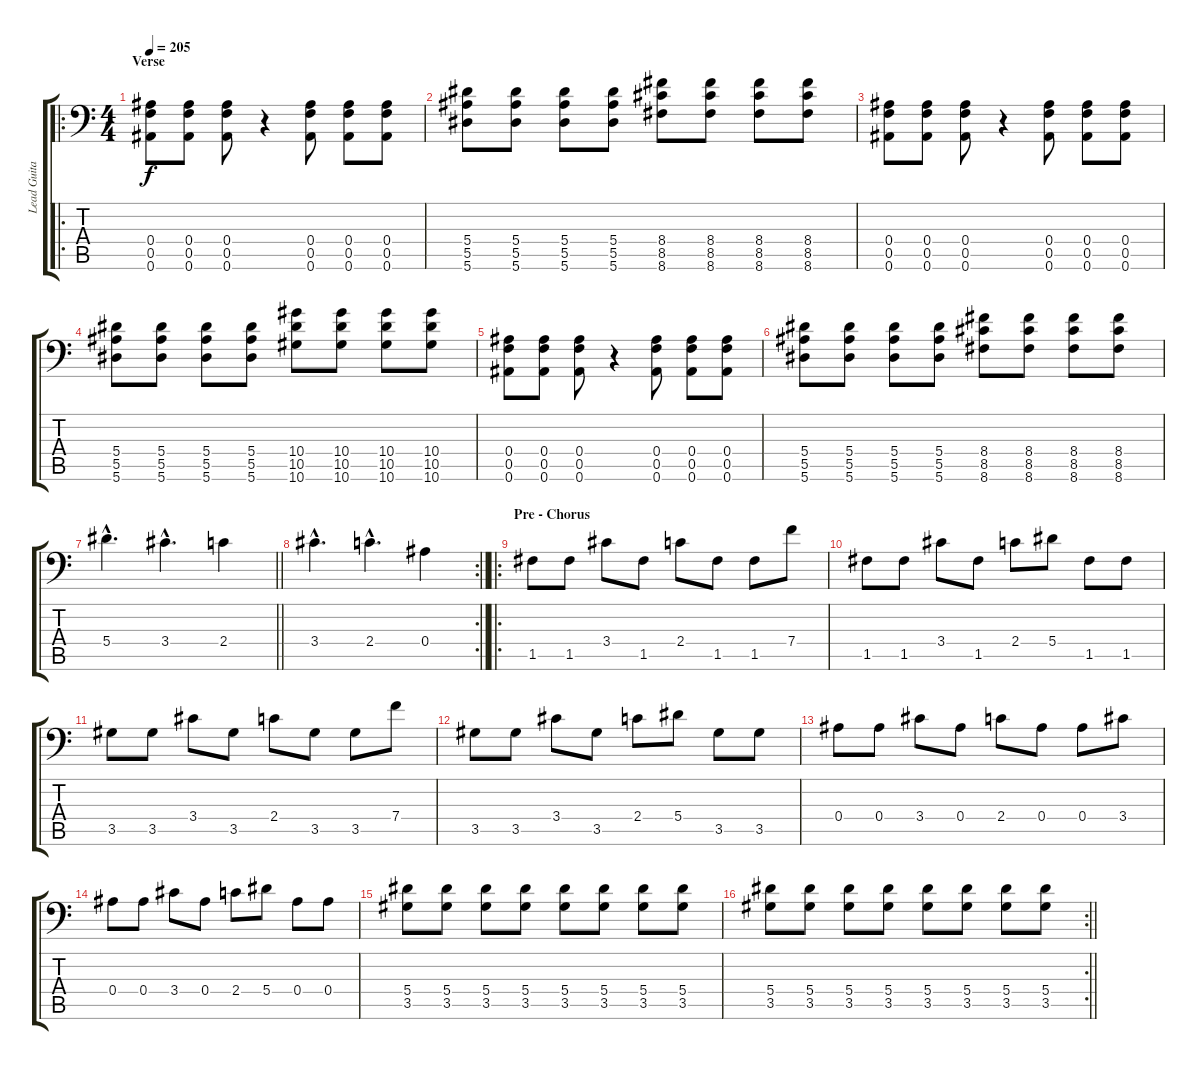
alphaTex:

\track ("Lead Guitar" "Lead Guita") {instrument distortionguitar}
\staff {score tabs}
\tuning (C4 G3 Eb3 Bb2 F2 Bb1) {hide}
\ro
\ts (4 4)
\section ("" "Verse")
\tempo 205
\clef f4
\ks c
(0.4 0.5 0.6).8{dy f balance 16} (0.4 0.5 0.6).8 (0.4 0.5 0.6).8 r.4 (0.4 0.5 0.6).8 (0.4 0.5 0.6).8 (0.4 0.5 0.6).8 |
(5.4 5.5 5.6).8 (5.4 5.5 5.6).8 (5.4 5.5 5.6).8 (5.4 5.5 5.6).8 (8.4 8.5 8.6).8 (8.4 8.5 8.6).8 (8.4 8.5 8.6).8 (8.4 8.5 8.6).8 |
(0.4 0.5 0.6).8 (0.4 0.5 0.6).8 (0.4 0.5 0.6).8 r.4 (0.4 0.5 0.6).8 (0.4 0.5 0.6).8 (0.4 0.5 0.6).8 |
(5.4 5.5 5.6).8 (5.4 5.5 5.6).8 (5.4 5.5 5.6).8 (5.4 5.5 5.6).8 (10.4 10.5 10.6).8 (10.4 10.5 10.6).8 (10.4 10.5 10.6).8 (10.4 10.5 10.6).8 |
(0.4 0.5 0.6).8 (0.4 0.5 0.6).8 (0.4 0.5 0.6).8 r.4 (0.4 0.5 0.6).8 (0.4 0.5 0.6).8 (0.4 0.5 0.6).8 |
(5.4 5.5 5.6).8 (5.4 5.5 5.6).8 (5.4 5.5 5.6).8 (5.4 5.5 5.6).8 (8.4 8.5 8.6).8 (8.4 8.5 8.6).8 (8.4 8.5 8.6).8 (8.4 8.5 8.6).8 |
\barLineRight lightlight
5.4{hac}.4{d} 3.4{hac}.4{d} 2.4.4 |
\rc 2
\barLineRight lightlight
3.4{hac}.4{d} 2.4{hac}.4{d} 0.4.4 |
\ro
\section ("" "Pre - Chorus")
1.5.8{balance 8} 1.5.8 3.4.8 1.5.8 2.4.8 1.5.8 1.5.8 7.4.8 |
1.5.8 1.5.8 3.4.8 1.5.8 2.4.8 5.4.8 1.5.8 1.5.8 |
3.5.8 3.5.8 3.4.8 3.5.8 2.4.8 3.5.8 3.5.8 7.4.8 |
3.5.8 3.5.8 3.4.8 3.5.8 2.4.8 5.4.8 3.5.8 3.5.8 |
0.4.8 0.4.8 3.4.8 0.4.8 2.4.8 0.4.8 0.4.8 3.4.8 |
0.4.8 0.4.8 3.4.8 0.4.8 2.4.8 5.4.8 0.4.8 0.4.8 |
(5.4 3.5).8 (5.4 3.5).8 (5.4 3.5).8 (5.4 3.5).8 (5.4 3.5).8 (5.4 3.5).8 (5.4 3.5).8 (5.4 3.5).8 |
\rc 2
\barLineRight lightlight
(5.4 3.5).8 (5.4 3.5).8 (5.4 3.5).8 (5.4 3.5).8 (5.4 3.5).8 (5.4 3.5).8 (5.4 3.5).8 (5.4 3.5).8
